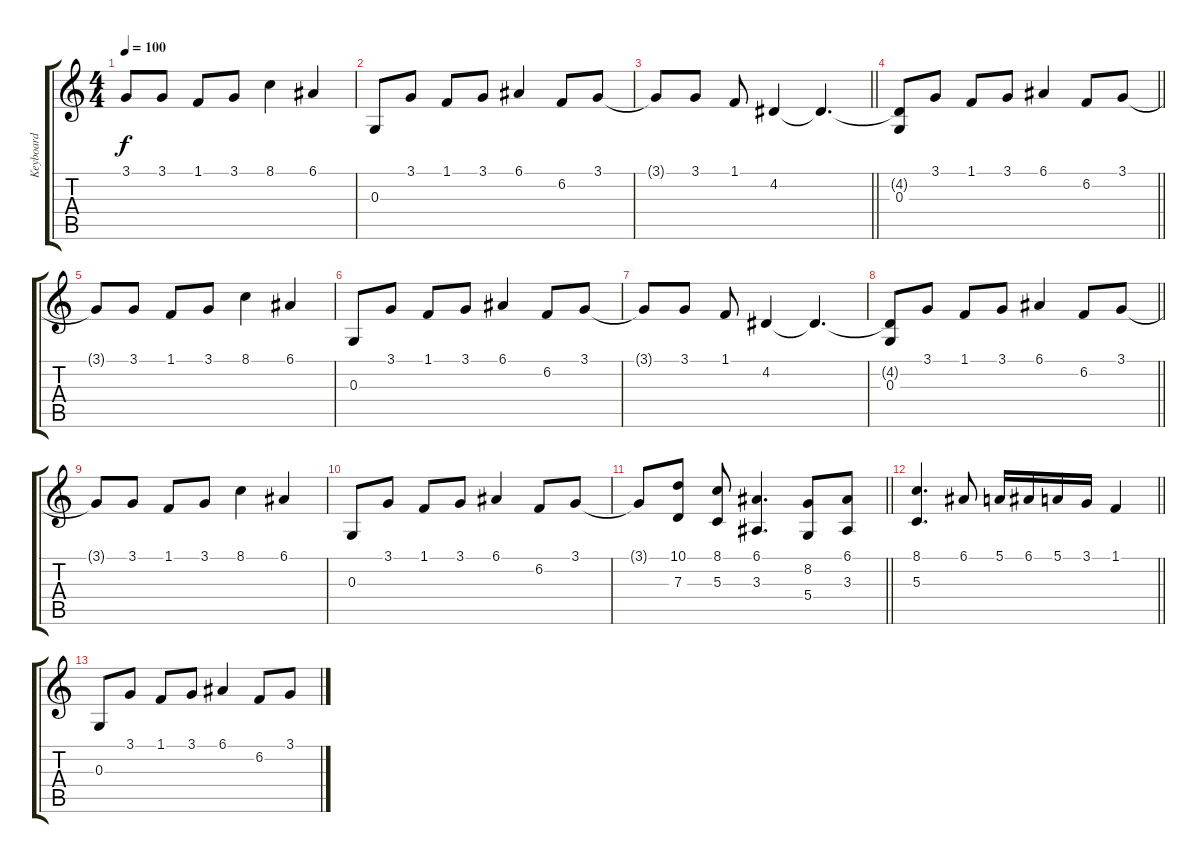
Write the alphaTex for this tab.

\track ("Keyboard" "Keyboard") {instrument drawbarorgan}
\staff {score tabs}
\tuning (E4 B3 G3 D3 A2 E2) {hide}
\ts (4 4)
\tempo 100
\clef g2
\ks c
3.1{t}.8{dy f} 3.1.8 1.1.8 3.1.8 8.1.4 6.1.4 |
0.3.8 3.1.8 1.1.8 3.1.8 6.1.4 6.2.8 3.1.8 |
\barLineRight lightlight
3.1{t}.8 3.1.8 1.1.8 4.2.4 4.2{t}.4{d} |
\barLineRight lightlight
(4.2{t} 0.3).8 3.1.8 1.1.8 3.1.8 6.1.4 6.2.8 3.1.8 |
3.1{t}.8 3.1.8 1.1.8 3.1.8 8.1.4 6.1.4 |
0.3.8 3.1.8 1.1.8 3.1.8 6.1.4 6.2.8 3.1.8 |
3.1{t}.8 3.1.8 1.1.8 4.2.4 4.2{t}.4{d} |
\barLineRight lightlight
(4.2{t} 0.3).8 3.1.8 1.1.8 3.1.8 6.1.4 6.2.8 3.1.8 |
3.1{t}.8 3.1.8 1.1.8 3.1.8 8.1.4 6.1.4 |
0.3.8 3.1.8 1.1.8 3.1.8 6.1.4 6.2.8 3.1.8 |
\barLineRight lightlight
3.1{t}.8 (10.1 7.3).8 (8.1 5.3).8 (6.1 3.3).4{d} (8.2 5.4).8 (6.1 3.3).8 |
\barLineRight lightlight
(8.1 5.3).4{d} 6.1.8 5.1.16 6.1.16 5.1.16 3.1.16 1.1.4 |
0.3.8 3.1.8 1.1.8 3.1.8 6.1.4 6.2.8 3.1.8
